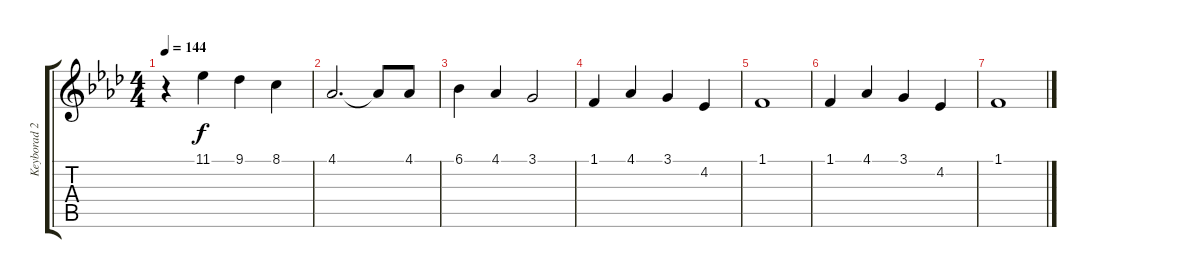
\track ("Keyborad 2" "Keyborad 2") {instrument stringensemble1}
\staff {score tabs}
\tuning (E4 B3 G3 D3 A2 E2) {hide}
\ts (4 4)
\tempo 144
\clef g2
\ks ab
r.4{dy f} 11.1.4 9.1.4 8.1.4 |
4.1.2{d} 4.1{t}.8 4.1.8 |
6.1.4 4.1.4 3.1.2 |
1.1.4 4.1.4 3.1.4 4.2.4 |
1.1.1 |
1.1.4 4.1.4 3.1.4 4.2.4 |
1.1.1
